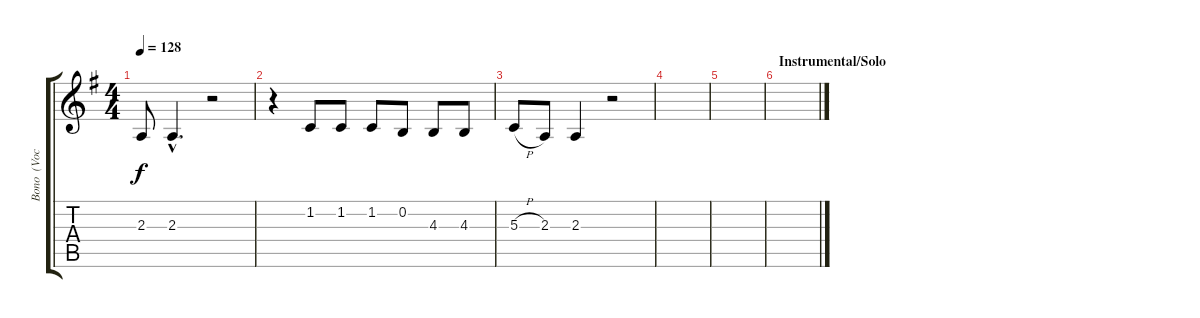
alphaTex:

\track ("Bono  (Vocal)" "Bono  (Voc") {instrument lead2sawtooth}
\staff {score tabs}
\tuning (E4 B3 G3 D3 A2 E2) {hide}
\ts (4 4)
\tempo 128
\clef g2
\ks g
2.3.8{dy f} 2.3{hac}.4{d} r.2 |
r.4 1.2.8 1.2.8 1.2.8 0.2.8 4.3.8 4.3.8 |
5.3{h}.8 2.3.8 2.3.4 r.2 |
|
|
\section ("" "Instrumental/Solo")
